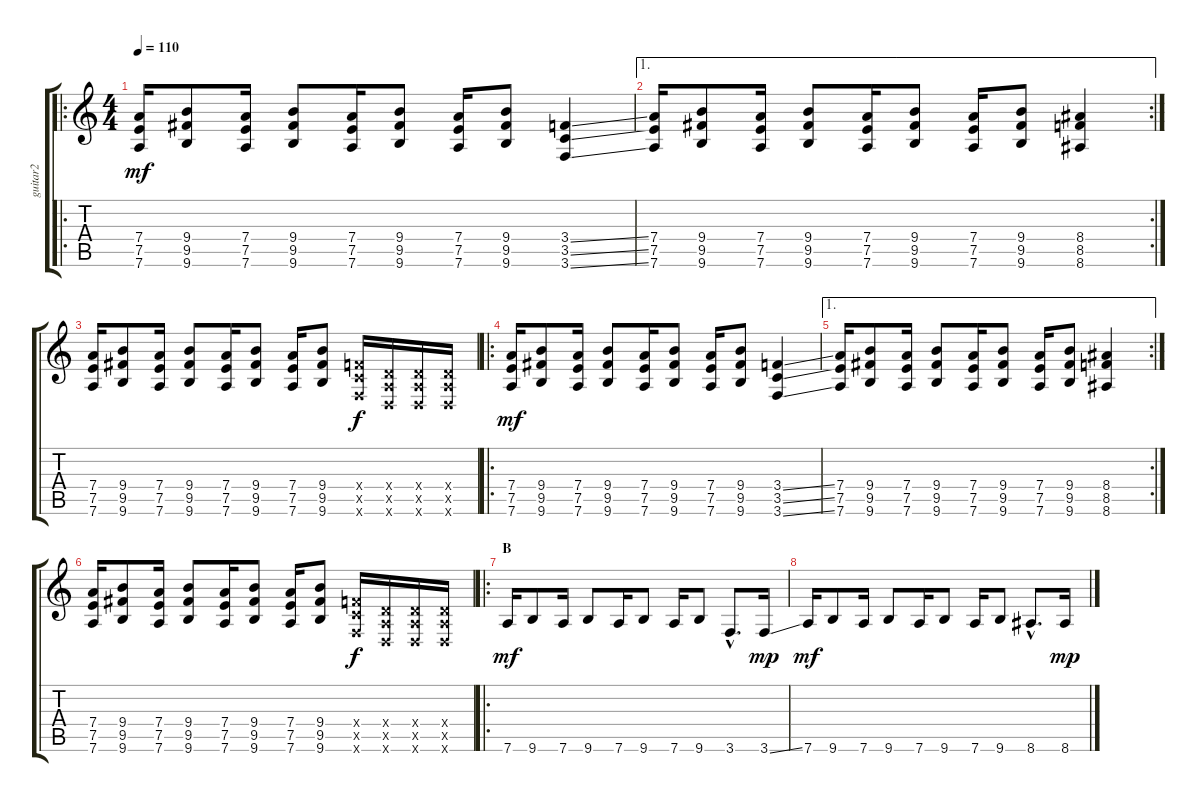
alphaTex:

\track ("guitar2" "guitar2") {instrument distortionguitar}
\staff {score tabs}
\tuning (E4 B3 G3 D3 A2 D2) {hide}
\ro
\ts (4 4)
\tempo 110
\clef g2
\ks c
(7.4 7.5 7.6).16{dy mf} (9.4 9.5 9.6).8 (7.4 7.5 7.6).16 (9.4 9.5 9.6).8 (7.4 7.5 7.6).16 (9.4 9.5 9.6).8 (7.4 7.5 7.6).16 (9.4 9.5 9.6).8 (3.4{ss} 3.5{ss} 3.6{ss}).4 |
\ae 1
\rc 2
(7.4 7.5 7.6).16 (9.4 9.5 9.6).8 (7.4 7.5 7.6).16 (9.4 9.5 9.6).8 (7.4 7.5 7.6).16 (9.4 9.5 9.6).8 (7.4 7.5 7.6).16 (9.4 9.5 9.6).8 (8.4 8.5 8.6).4 |
(7.4 7.5 7.6).16 (9.4 9.5 9.6).8 (7.4 7.5 7.6).16 (9.4 9.5 9.6).8 (7.4 7.5 7.6).16 (9.4 9.5 9.6).8 (7.4 7.5 7.6).16 (9.4 9.5 9.6).8 (3.4{x} 3.5{x} 3.6{x}).16{dy f} (0.4{x} 0.5{x} 0.6{x}).16 (0.4{x} 0.5{x} 0.6{x}).16 (0.4{x} 0.5{x} 0.6{x}).16 |
\ro
(7.4 7.5 7.6).16{dy mf} (9.4 9.5 9.6).8 (7.4 7.5 7.6).16 (9.4 9.5 9.6).8 (7.4 7.5 7.6).16 (9.4 9.5 9.6).8 (7.4 7.5 7.6).16 (9.4 9.5 9.6).8 (3.4{ss} 3.5{ss} 3.6{ss}).4 |
\ae 1
\rc 2
(7.4 7.5 7.6).16 (9.4 9.5 9.6).8 (7.4 7.5 7.6).16 (9.4 9.5 9.6).8 (7.4 7.5 7.6).16 (9.4 9.5 9.6).8 (7.4 7.5 7.6).16 (9.4 9.5 9.6).8 (8.4 8.5 8.6).4 |
(7.4 7.5 7.6).16 (9.4 9.5 9.6).8 (7.4 7.5 7.6).16 (9.4 9.5 9.6).8 (7.4 7.5 7.6).16 (9.4 9.5 9.6).8 (7.4 7.5 7.6).16 (9.4 9.5 9.6).8 (3.4{x} 3.5{x} 3.6{x}).16{dy f} (0.4{x} 0.5{x} 0.6{x}).16 (0.4{x} 0.5{x} 0.6{x}).16 (0.4{x} 0.5{x} 0.6{x}).16 |
\ro
\section ("" "B")
7.6.16{dy mf} 9.6.8 7.6.16 9.6.8 7.6.16 9.6.8 7.6.16 9.6.8 3.6{hac}.8{d} 3.6{ss}.16{dy mp} |
7.6.16{dy mf} 9.6.8 7.6.16 9.6.8 7.6.16 9.6.8 7.6.16 9.6.8 8.6{hac}.8{d} 8.6{ss}.16{dy mp}
